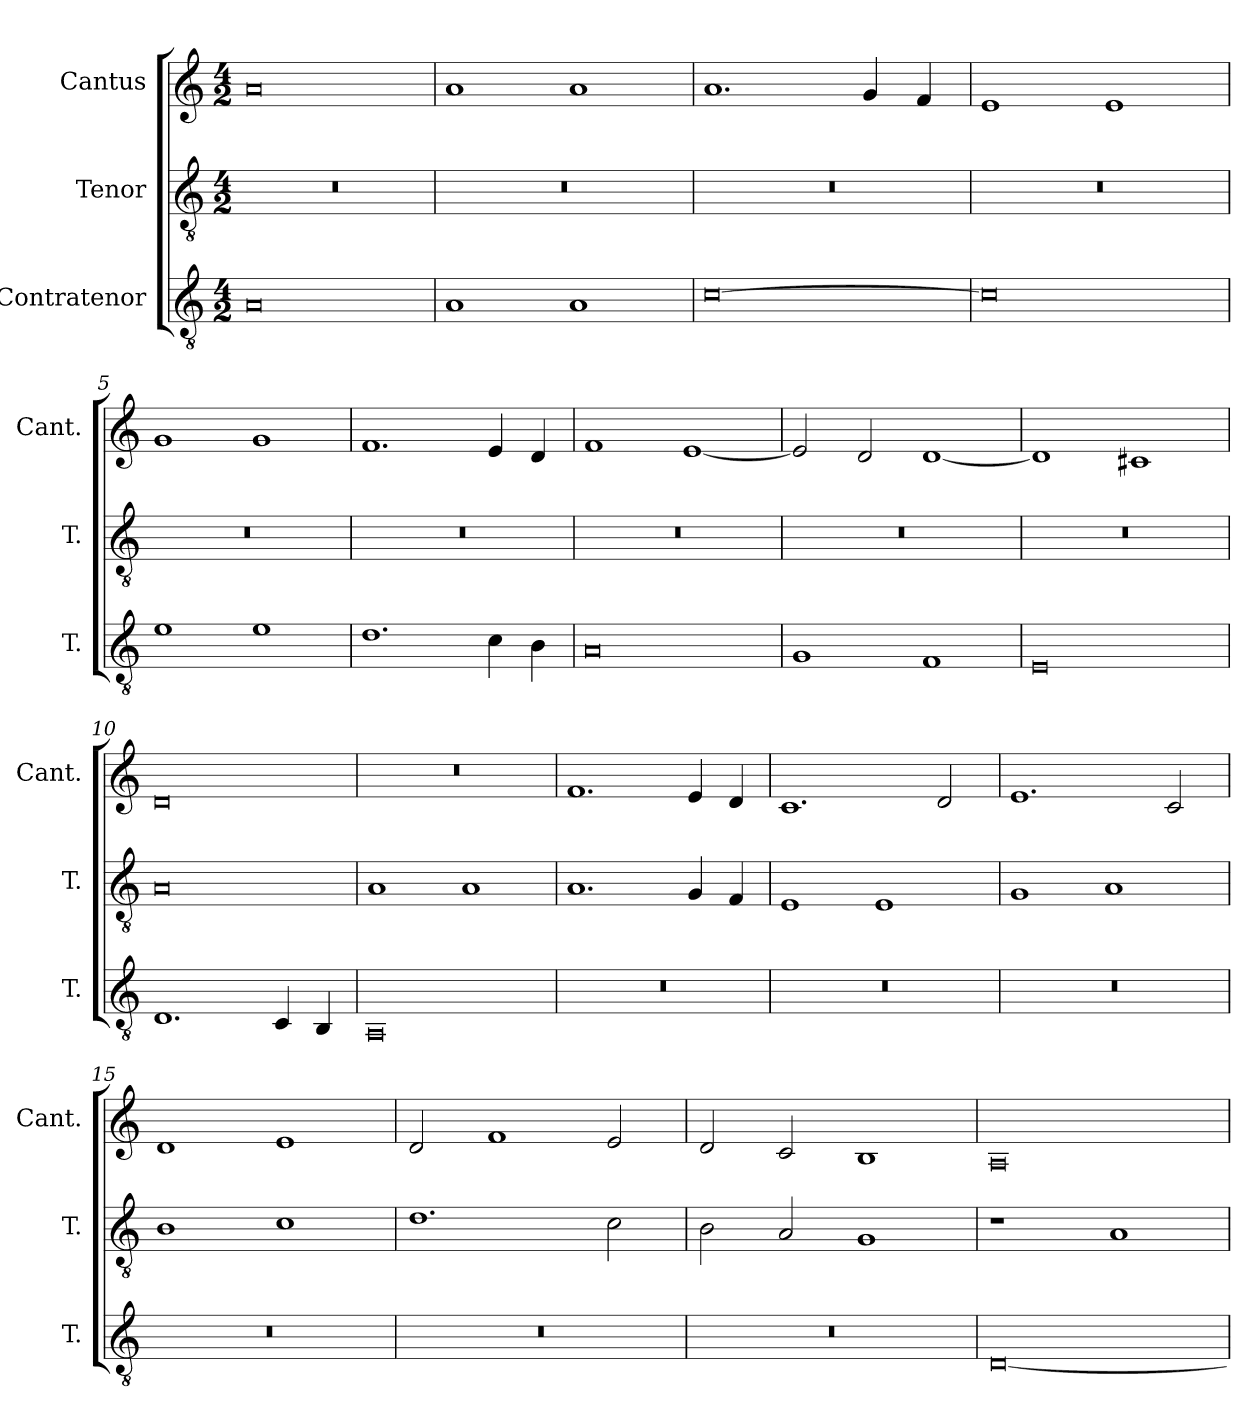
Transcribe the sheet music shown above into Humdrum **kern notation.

**kern	**kern	**kern
*part3	*part2	*part1
*staff3	*staff2	*staff1
*I"Contratenor	*I"Tenor	*I"Cantus
*I'T.	*I'T.	*I'Cant.
*clefGv2	*clefGv2	*clefG2
*ITrd7c12	*ITrd7c12	*
*k[]	*k[]	*k[]
*C:	*C:	*C:
*M4/2	*M4/2	*M4/2
=1	=1	=1
0AA/	0r	0a/
=2	=2	=2
1AA/	0r	1a/
1AA/	.	1a/
=3	=3	=3
[0C\	0r	1.a/
.	.	4g/
.	.	4f/
=4	=4	=4
0C\]	0r	1e/
.	.	1e/
=5	=5	=5
1E\	0r	1g/
1E\	.	1g/
=6	=6	=6
1.D\	0r	1.f/
4C\	.	4e/
4BB\	.	4d/
=7	=7	=7
0AA/	0r	1f/
.	.	[1e/
=8	=8	=8
1GG/	0r	2e/]
.	.	2d/
1FF/	.	[1d/
=9	=9	=9
0EE/	0r	1d/]
.	.	1c#X/
=10	=10	=10
1.DD/	0AA/	0d/
4CC/	.	.
4BBB/	.	.
=11	=11	=11
0AAA/	1AA/	0r
.	1AA/	.
=12	=12	=12
0r	1.AA/	1.f/
.	4GG/	4e/
.	4FF/	4d/
=13	=13	=13
0r	1EE/	1.c/
.	1EE/	.
.	.	2d/
=14	=14	=14
0r	1GG/	1.e/
.	1AA/	.
.	.	2c/
=15	=15	=15
0r	1BB\	1d\
.	1C\	1e/
=16	=16	=16
0r	1.D\	2d/
.	.	1f/
.	2C\	2e/
=17	=17	=17
0r	2BB\	2d/
.	2AA/	2c/
.	1GG/	1B/
=18	=18	=18
[0DD/	1r	0A/
.	1AA/	.
=	=	=
*-	*-	*-
